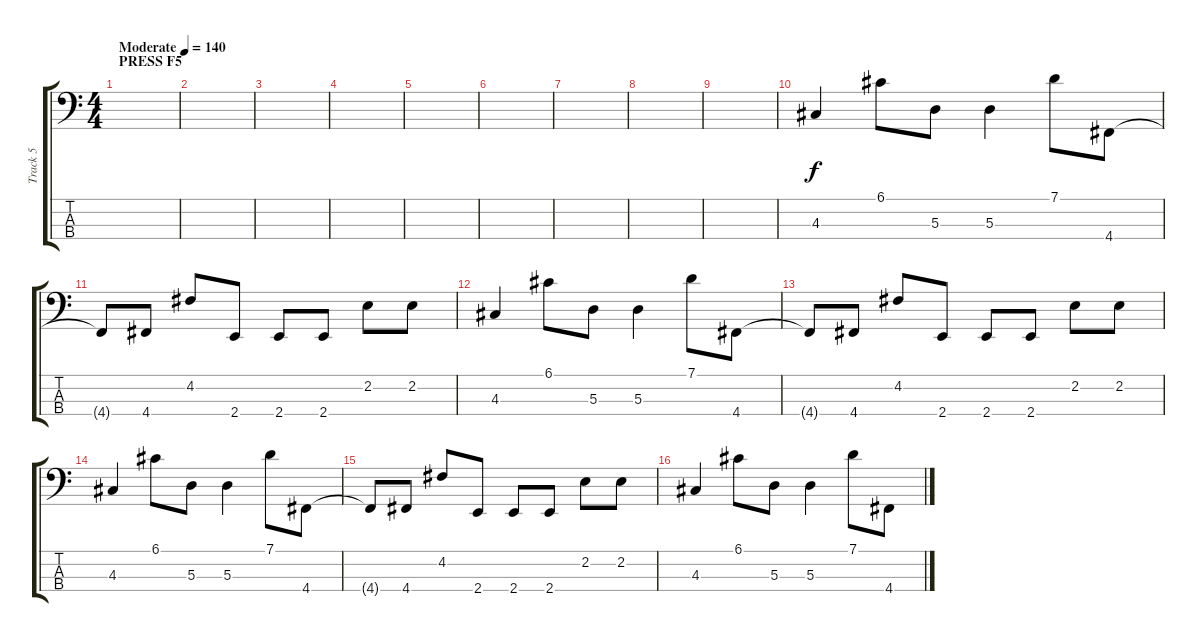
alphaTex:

\track ("Track 5" "Track 5") {instrument electricbassfinger bank 177}
\staff {score tabs}
\tuning (G2 D2 A1 D1) {hide}
\ts (4 4)
\section ("" "PRESS F5")
\tempo (140 "Moderate")
\clef f4
\ks c
|
|
|
|
|
|
|
|
|
4.3.4 6.1.8 5.3.8 5.3.4 7.1.8 4.4.8 |
4.4{t}.8 4.4.8 4.2.8 2.4.8 2.4.8 2.4.8 2.2.8 2.2.8 |
4.3.4 6.1.8 5.3.8 5.3.4 7.1.8 4.4.8 |
4.4{t}.8 4.4.8 4.2.8 2.4.8 2.4.8 2.4.8 2.2.8 2.2.8 |
4.3.4 6.1.8 5.3.8 5.3.4 7.1.8 4.4.8 |
4.4{t}.8 4.4.8 4.2.8 2.4.8 2.4.8 2.4.8 2.2.8 2.2.8 |
4.3.4 6.1.8 5.3.8 5.3.4 7.1.8 4.4.8
